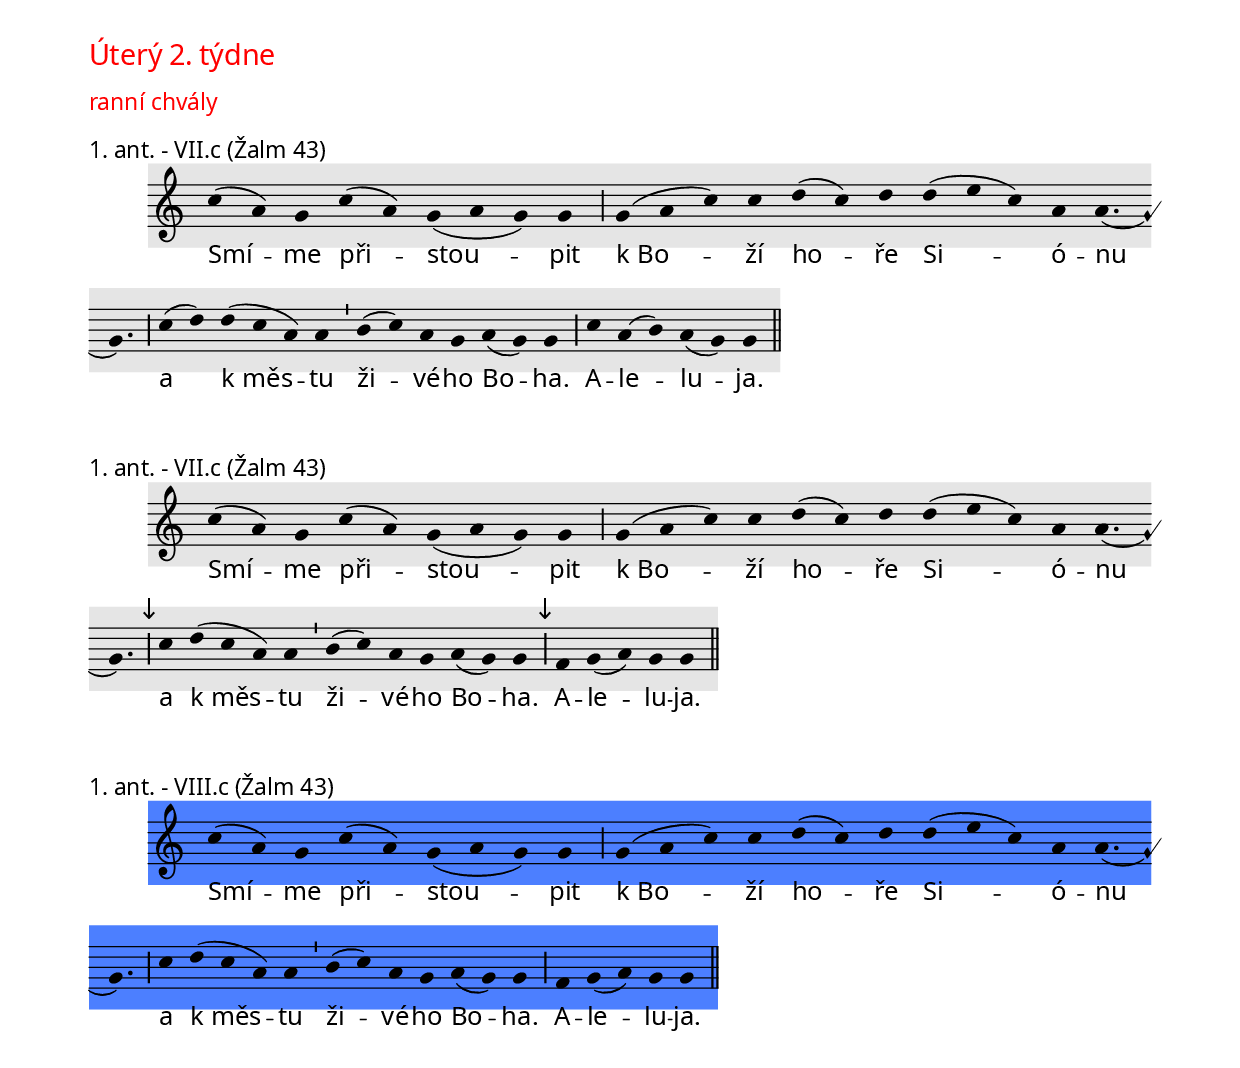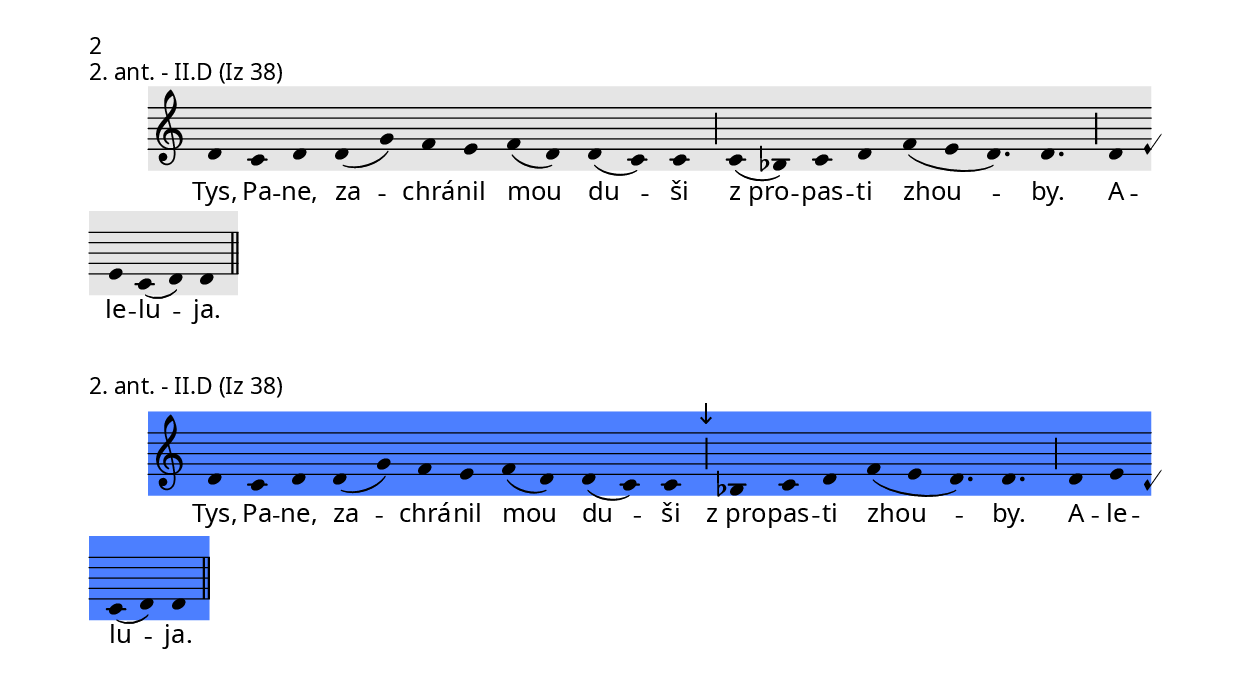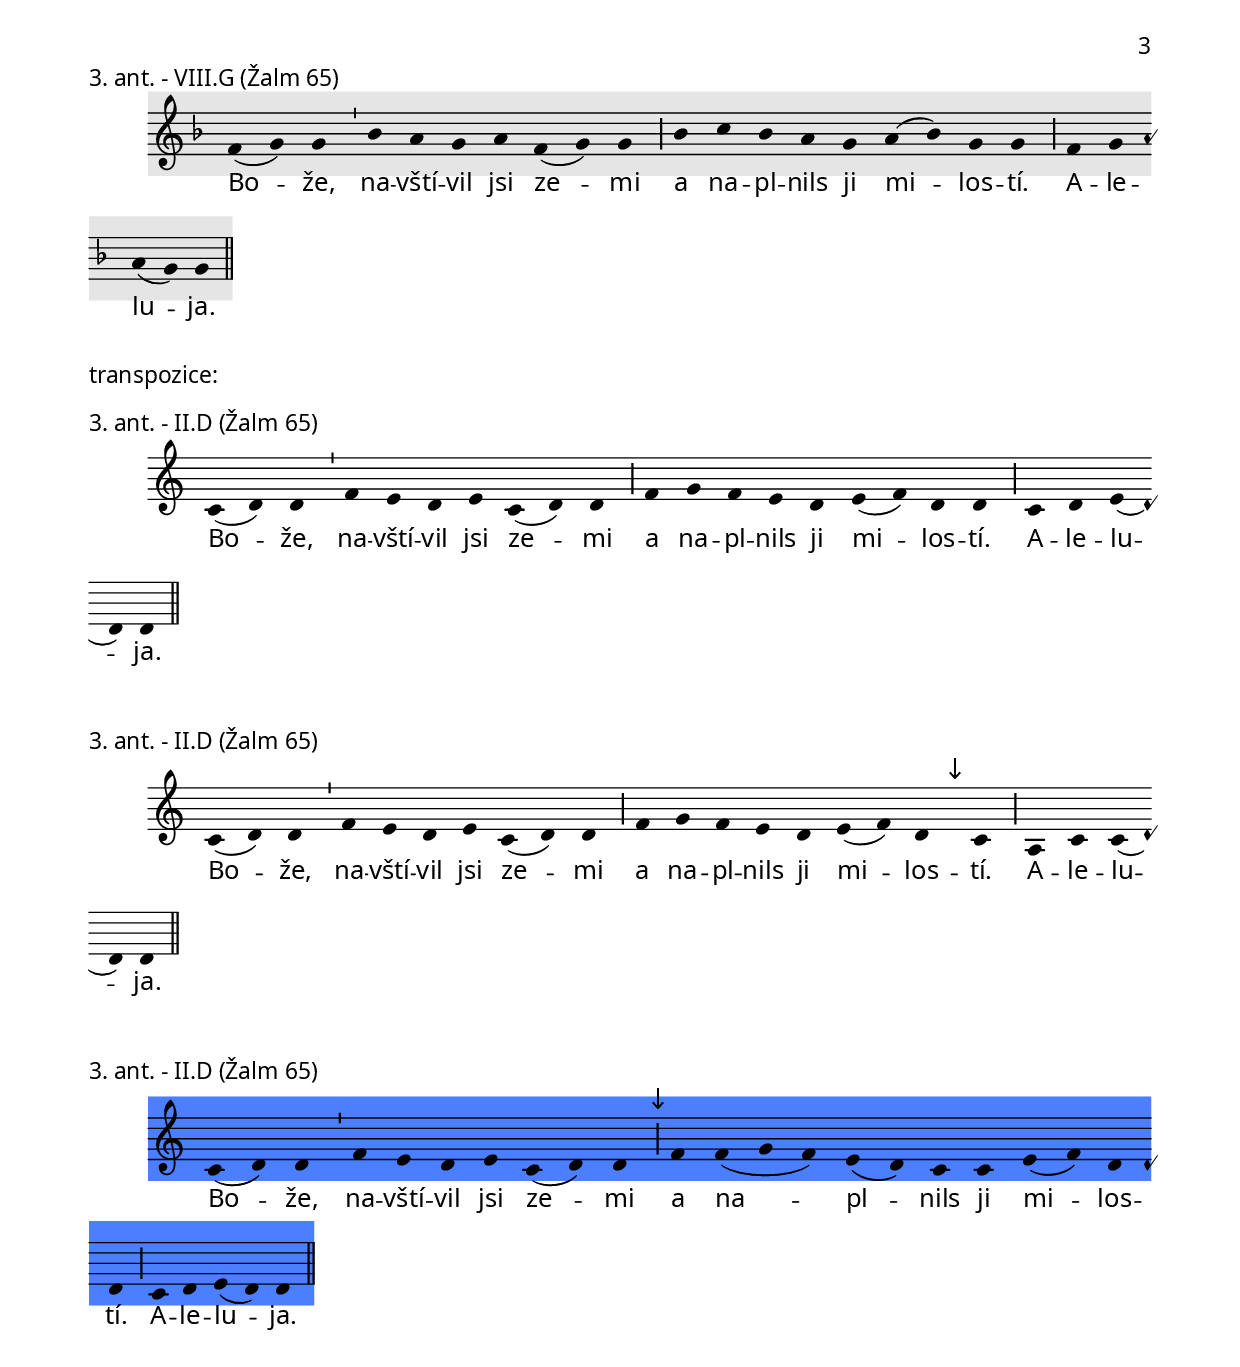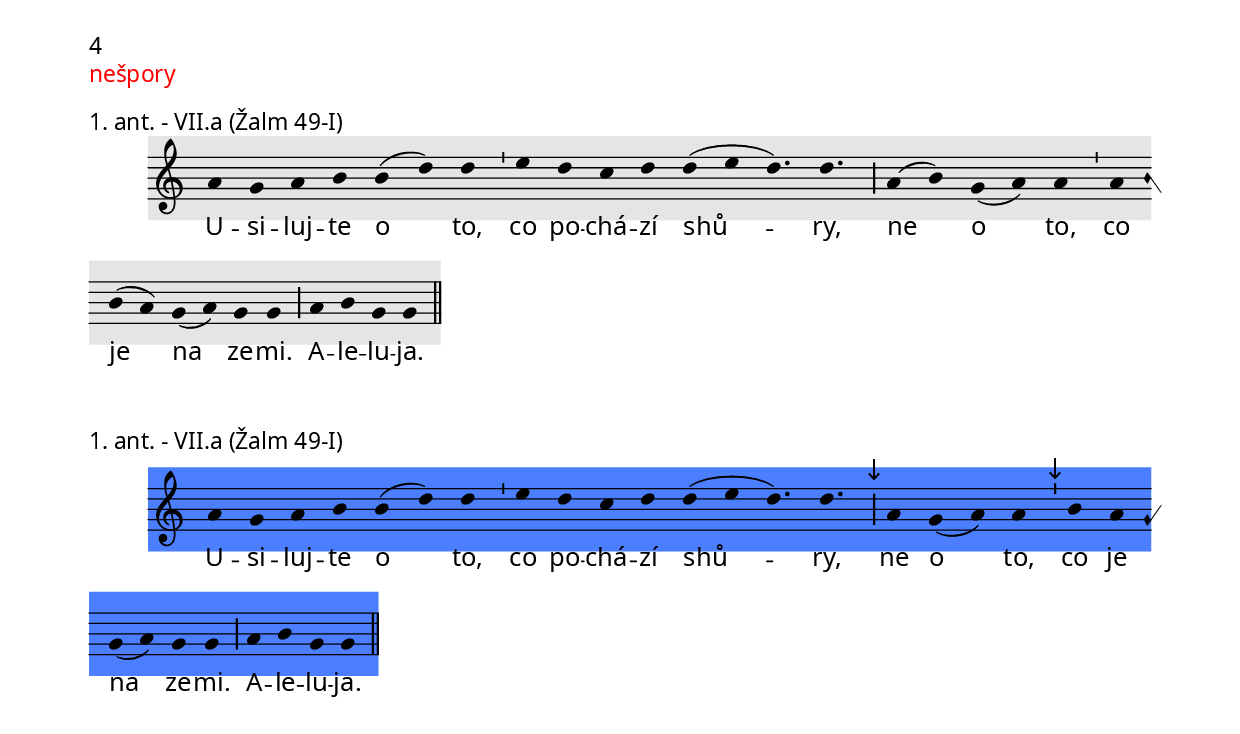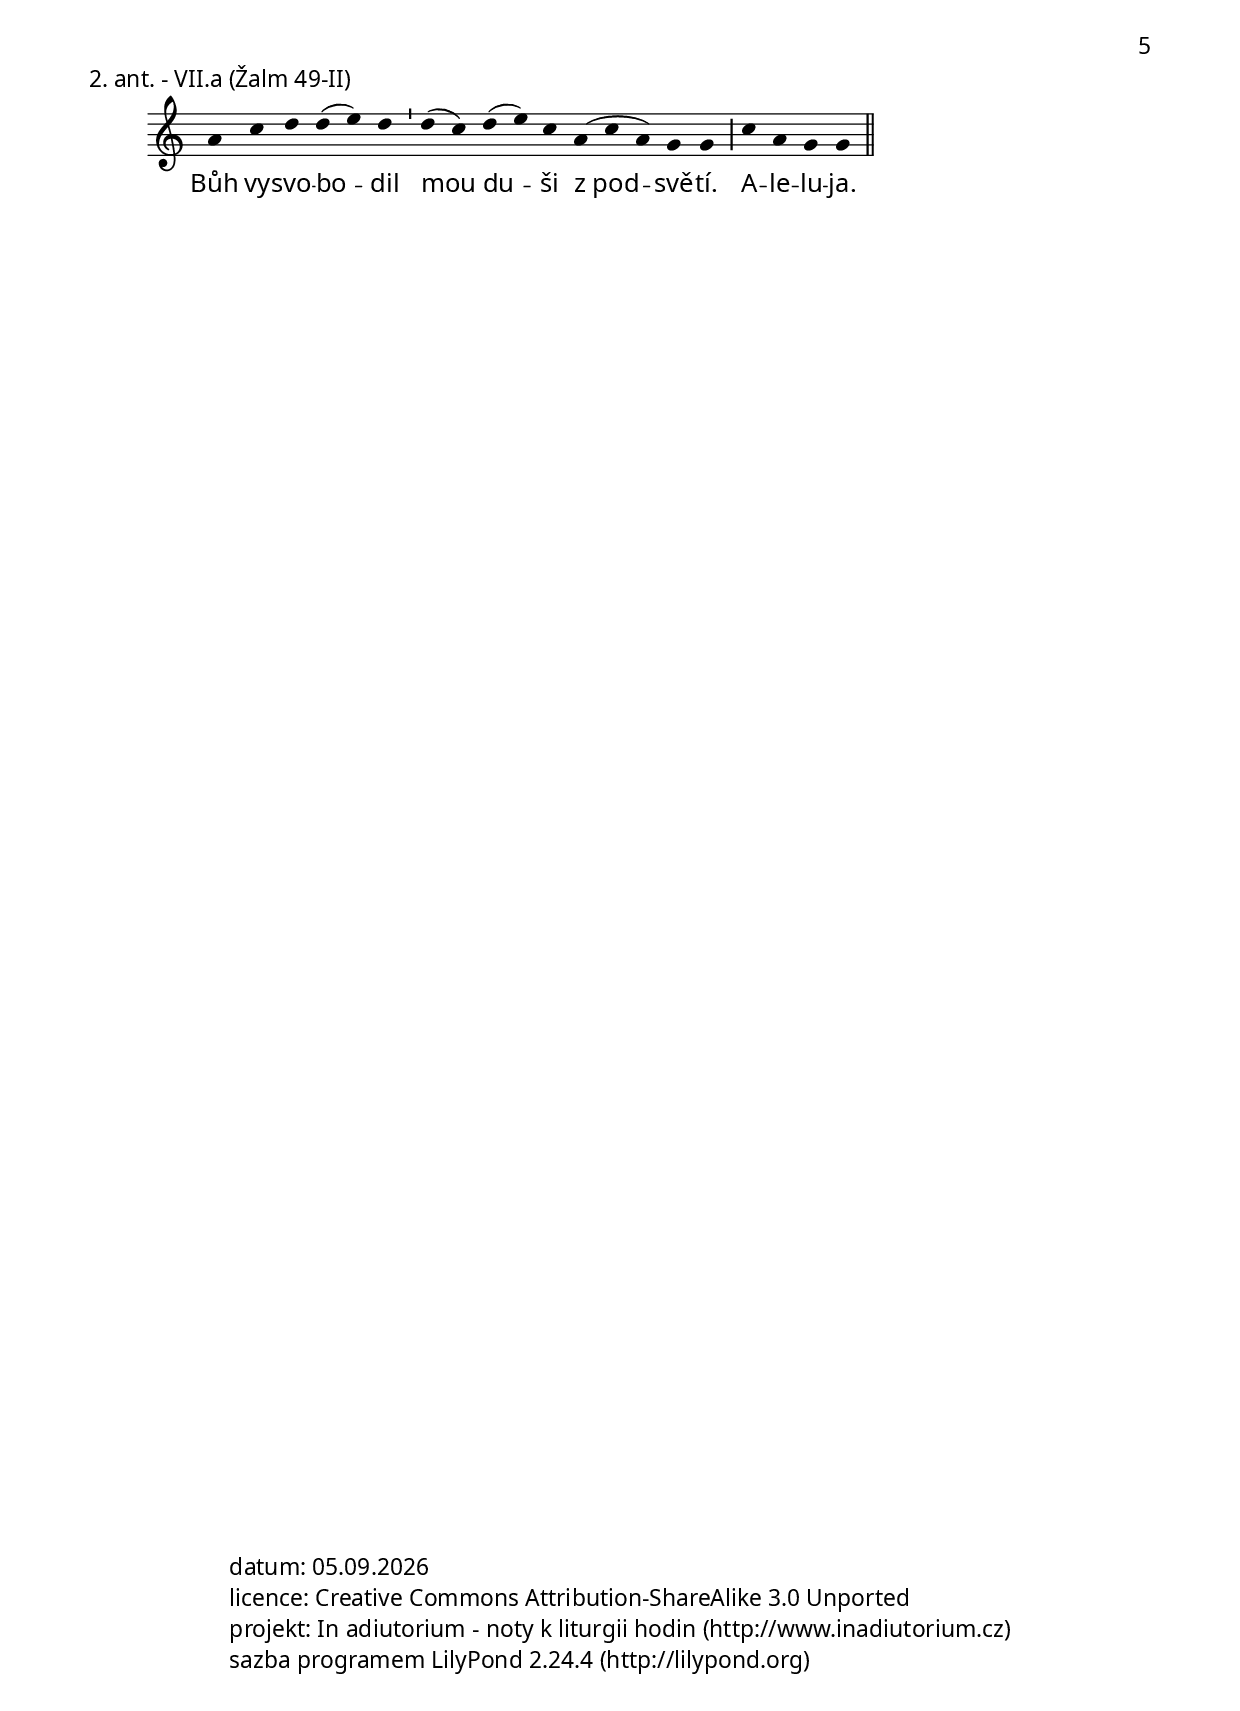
\include "../spolecne.ly"

\markup {\nadpisDen {Úterý 2. týdne}}

\markup {\nadpisHodinka {"ranní chvály"}}

\score {
  \relative c'' {
    \zvyraznovacSedy
    \choralniRezim
    c4( a) g c( a) g( a g) g \barMaior
    g( a c) c d( c) d d( e c) a a4.( g) \barMaior
    c4( d) d( c a) a \barMin b( c) a g a( g) g \barMaior
    c a( b) a( g) g \barFinalis
  }
  \addlyrics {
    Smí -- me při -- stou -- pit
    k_Bo -- ží ho -- ře Si -- ó -- nu
    a k_měs -- tu ži -- vé -- ho Bo -- ha.
    A -- le -- lu -- ja.
  }
  \header {
    quid = "1. ant."
    modus = "VII"
    differentia = "c"
    psalmus = "Žalm 43"
    id = "rch-a1"
    placet = "r"
    piece = \markup {\sestavTitulek}
  }
}

\score {
  \relative c'' {
    \zvyraznovacSedy
    \choralniRezim
    c4( a) g c( a) g( a g) g \barMaior
    g( a c) c d( c) d d( e c) a a4.( g) \barMaior
    \mark\sipka c4 d( c a) a \barMin b( c) a g a( g) g \barMaior
    \mark\sipka f g( a) g g \barFinalis
  }
  \addlyrics {
    Smí -- me při -- stou -- pit
    k_Bo -- ží ho -- ře Si -- ó -- nu
    a k_měs -- tu ži -- vé -- ho Bo -- ha.
    A -- le -- lu -- ja.
  }
  \header {
    quid = "1. ant."
    modus = "VII"
    differentia = "c"
    psalmus = "Žalm 43"
    placet = "žalm má dost krátkých veršů - modus 7 se tak moc nehodí. Tuto antifonu však zřejmě lze i bez úprav předat 8. modu."
    id = "rch-a1"
    piece = \markup {\sestavTitulek}
  }
}

\score {
  \relative c'' {
    \zvyraznovacModry
    \choralniRezim
    c4( a) g c( a) g( a g) g \barMaior
    g( a c) c d( c) d d( e c) a a4.( g) \barMaior
    c4 d( c a) a \barMin b( c) a g a( g) g \barMaior
    f g( a) g g \barFinalis
  }
  \addlyrics {
    Smí -- me při -- stou -- pit
    k_Bo -- ží ho -- ře Si -- ó -- nu
    a k_měs -- tu ži -- vé -- ho Bo -- ha.
    A -- le -- lu -- ja.
  }
  \header {
    quid = "1. ant."
    modus = "VIII"
    differentia = "c"
    psalmus = "Žalm 43"
    id = "rch-a1"
    piece = \markup {\sestavTitulek}
  }
}

\pageBreak

\score {
  \relative c' {
    \zvyraznovacSedy
    \choralniRezim
    d4 c d d( g) f e f( d) d( c) c \barMaior
    c( bes) c d f( e d4.) d \barMaior
    d4 e c( d) d \barFinalis
  }
  \addlyrics {
    Tys, Pa -- ne, za -- chrá -- nil mou du -- ši
    z_pro -- pas -- ti zhou -- by.
    A -- le -- lu -- ja.
  }
  \header {
    quid = "2. ant."
    modus = "II"
    differentia = "D"
    psalmus = "Iz 38"
    id = "rch-a2"
    piece = \markup {\sestavTitulek}
  }
}

\score {
  \relative c' {
    \zvyraznovacModry
    \choralniRezim
    d4 c d d( g) f e f( d) d( c) c \barMaior
    \mark\sipka bes c d f( e d4.) d \barMaior
    d4 e c( d) d \barFinalis
  }
  \addlyrics {
    Tys, Pa -- ne, za -- chrá -- nil mou du -- ši
    z_pro -- pas -- ti zhou -- by.
    A -- le -- lu -- ja.
  }
  \header {
    quid = "2. ant."
    modus = "II"
    differentia = "D"
    psalmus = "Iz 38"
    id = "rch-a2"
    piece = \markup {\sestavTitulek}
  }
}

\pageBreak

\score {
  \relative c' {
    \zvyraznovacSedy
    \choralniRezim
    \key f \major
    f4( g) g \barMin bes a g a f( g) g \barMaior
    bes c bes a g a( bes) g g \barMaior
    f g a( g) g \barFinalis
  }
  \addlyrics {
    Bo -- že, na -- vští -- vil jsi ze -- mi
    a na -- pl -- nils ji mi -- los -- tí.
    A -- le -- lu -- ja.
  }
  \header {
    quid = "3. ant."
    modus = "VIII"
    differentia = "G"
    psalmus = "Žalm 65"
    id = "rch-a3"
    placet = "r - možná není úplně marná, ale fakt to není VIII"
    piece = \markup {\sestavTitulek}
  }
}

\markup{transpozice:}

\score {
  \relative c' {
    \choralniRezim
    c4( d) d \barMin f e d e c( d) d \barMaior
    f g f e d e( f) d d \barMaior
    c d e( d) d \barFinalis
  }
  \addlyrics {
    Bo -- že, na -- vští -- vil jsi ze -- mi
    a na -- pl -- nils ji mi -- los -- tí.
    A -- le -- lu -- ja.
  }
  \header {
    quid = "3. ant."
    modus = "II"
    differentia = "D"
    psalmus = "Žalm 65"
    id = "rch-a3"
    piece = \markup {\sestavTitulek}
  }
}

\score {
  \relative c' {
    \choralniRezim
    c4( d) d \barMin f e d e c( d) d \barMaior
    f g f e d e( f) d \mark\sipka c \barMaior
    a c c( d) d \barFinalis
  }
  \addlyrics {
    Bo -- že, na -- vští -- vil jsi ze -- mi
    a na -- pl -- nils ji mi -- los -- tí.
    A -- le -- lu -- ja.
  }
  \header {
    quid = "3. ant."
    modus = "II"
    differentia = "D"
    psalmus = "Žalm 65"
    id = "rch-a3"
    piece = \markup {\sestavTitulek}
  }
}

\score {
  \relative c' {
    \zvyraznovacModry
    \choralniRezim
    c4( d) d \barMin f e d e c( d) d \barMaior
    \mark\sipka f f( g f) e( d) c c e( f) d d \barMaior
    c d e( d) d \barFinalis
  }
  \addlyrics {
    Bo -- že, na -- vští -- vil jsi ze -- mi
    a na -- pl -- nils ji mi -- los -- tí.
    A -- le -- lu -- ja.
  }
  \header {
    quid = "3. ant."
    modus = "II"
    differentia = "D"
    psalmus = "Žalm 65"
    id = "rch-a3"
    piece = \markup {\sestavTitulek}
  }
}

\pageBreak

\markup {\nadpisHodinka {"nešpory"}}

\score {
  \relative c'' {
    \zvyraznovacSedy
    \choralniRezim
    a4 g a b b( d) d \barMin e d c d d( e d4.) d \barMaior
    a4( b) g( a) a \barMin a b( a) g( a) g g \barMaior
    a b g g \barFinalis
  }
  \addlyrics {
    U -- si -- luj -- te o to, co po -- chá -- zí shů -- ry,
    ne o to, co je na ze -- mi.
    A -- le -- lu -- ja.
  }
  \header {
    quid = "1. ant."
    modus = "VII"
    differentia = "a"
    psalmus = "Žalm 49-I"
    id = "ne-a1"
    placet = "r - důraz pryč z je, jinak není úplně zlá"
    piece = \markup {\sestavTitulek}
  }
}

\score {
  \relative c'' {
    \zvyraznovacModry
    \choralniRezim
    a4 g a b b( d) d \barMin e d c d d( e d4.) d \barMaior
    \mark\sipka a4 g( a) a \barMin \mark\sipka b a g( a) g g \barMaior
    a b g g \barFinalis
  }
  \addlyrics {
    U -- si -- luj -- te o to, co po -- chá -- zí shů -- ry,
    ne o to, co je na ze -- mi.
    A -- le -- lu -- ja.
  }
  \header {
    quid = "1. ant."
    modus = "VII"
    differentia = "a"
    psalmus = "Žalm 49-I"
    id = "ne-a1"
    piece = \markup {\sestavTitulek}
  }
}

\pageBreak

\score {
  \relative c'' {
    \choralniRezim
    a4 c d d( e) d \barMin d( c) d( e) c a( c a) g g \barMaior
    c a g g \barFinalis
  }
  \addlyrics {
    Bůh vy -- svo -- bo -- dil mou du -- ši z_pod -- svě -- tí.
    A -- le -- lu -- ja.
  }
  \header {
    quid = "2. ant."
    modus = "VII"
    differentia = "a"
    psalmus = "Žalm 49-II"
    id = "ne-a2"
    piece = \markup {\sestavTitulek}
  }
}

%\score { \velikTIIuteryNespAntIII }